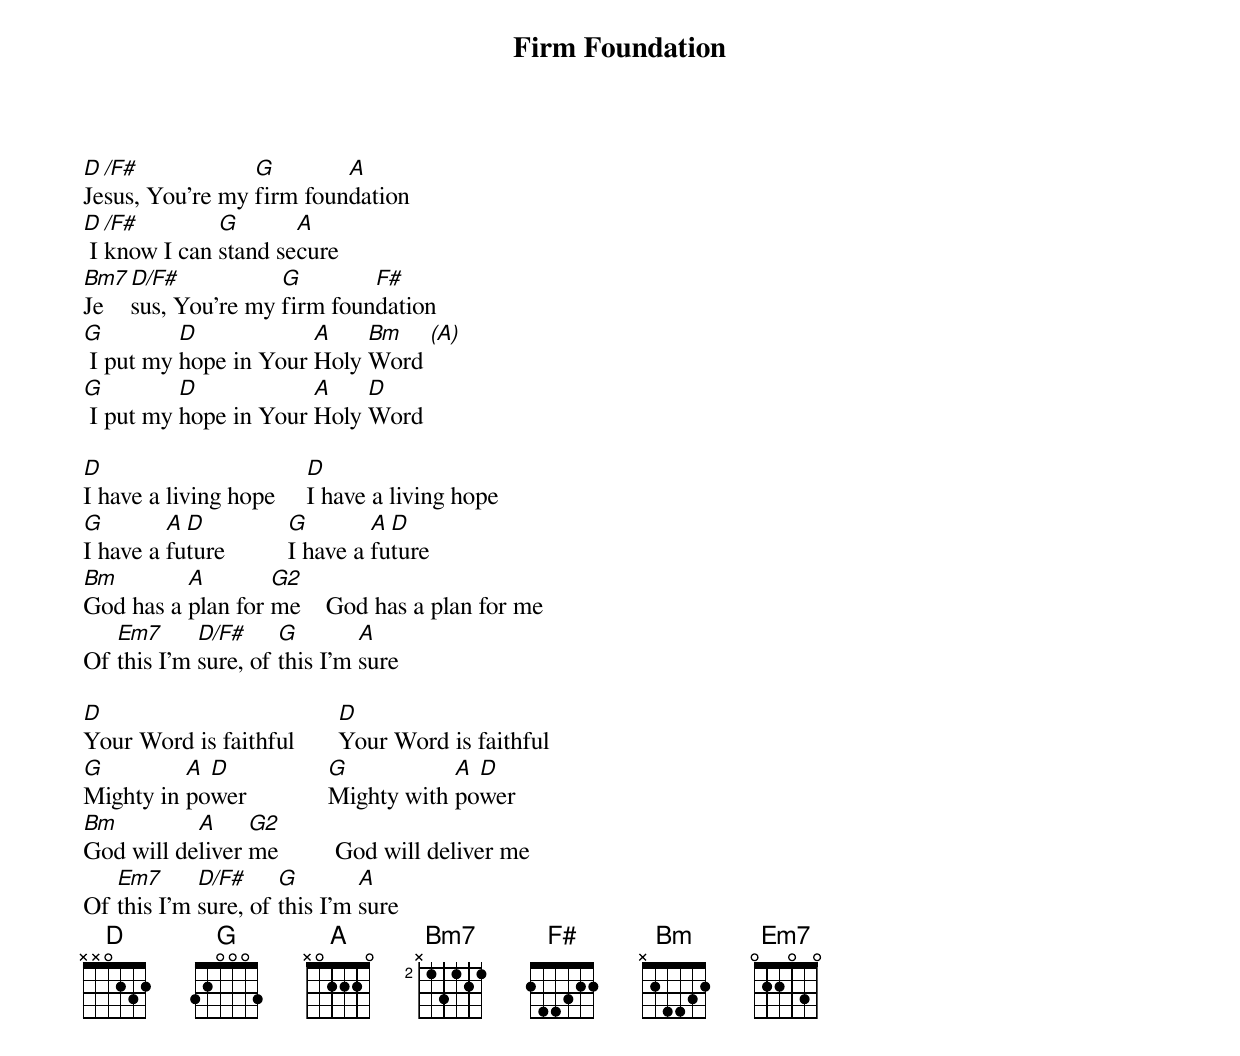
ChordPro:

{title: Firm Foundation}
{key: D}
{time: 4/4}
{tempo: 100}
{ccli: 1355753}
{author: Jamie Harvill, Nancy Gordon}
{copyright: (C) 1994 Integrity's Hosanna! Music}

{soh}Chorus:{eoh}
[D]Je[/F#]sus, You're my [G]firm foun[A]dation
[D] I [/F#]know I can [G]stand se[A]cure
[Bm7]Je[D/F#]sus, You're my [G]firm foun[F#]dation
[G] I put my [D]hope in Your [A]Holy [Bm]Word [(A)]
[G] I put my [D]hope in Your [A]Holy [D]Word

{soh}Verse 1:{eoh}
[D]I have a living hope     [D]I have a living hope
[G]I have a [A]fu[D]ture          [G]I have a [A]fu[D]ture
[Bm]God has a [A]plan for [G2]me    God has a plan for me
Of [Em7]this I'm [D/F#]sure, of [G]this I'm [A]sure

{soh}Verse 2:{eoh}
[D]Your Word is faithful       [D]Your Word is faithful
[G]Mighty in [A]po[D]wer             [G]Mighty with [A]po[D]wer
[Bm]God will de[A]liver [G2]me         God will deliver me
Of [Em7]this I'm [D/F#]sure, of [G]this I'm [A]sure
